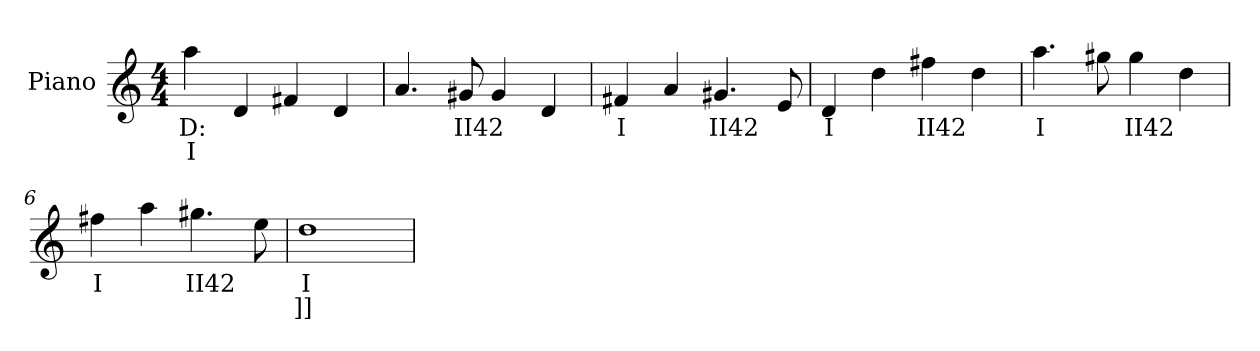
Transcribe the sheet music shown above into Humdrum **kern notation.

**kern	**text	**text
*part1	*part1	*part1
*staff1	*staff1	*staff1
*I"Piano	*	*
*I'Pno.	*	*
!!LO:PB:g=z
*clefG2	*	*
*k[]	*	*
*C:	*	*
*M4/4	*	*
*MM160	*	*
=1	=1	=1
!	!LO:LY:b:color=#000000	!LO:LY:b:color=#000000
4aai\	D:	I
4di/	.	.
4f#Xi/	.	.
4di/	.	.
=2	=2	=2
4.ai/	.	.
!	!LO:LY:b:color=#000000	!
8g#Xi/	II42	.
4g#i/	.	.
4di/	.	.
=3	=3	=3
!	!LO:LY:b:color=#000000	!
4f#Xi/	I	.
4ai/	.	.
!	!LO:LY:b:color=#000000	!
4.g#Xi/	II42	.
8ei/	.	.
!!LO:LB:g=z
=4	=4	=4
!	!LO:LY:b:color=#000000	!
4di/	I	.
4ddi\	.	.
!	!LO:LY:b:color=#000000	!
4ff#Xi\	II42	.
4ddi\	.	.
=5	=5	=5
!	!LO:LY:b:color=#000000	!
4.aai\	I	.
8gg#Xi\	.	.
!	!LO:LY:b:color=#000000	!
4gg#i\	II42	.
4ddi\	.	.
=6	=6	=6
!	!LO:LY:b:color=#000000	!
4ff#Xi\	I	.
4aai\	.	.
!	!LO:LY:b:color=#000000	!
4.gg#Xi\	II42	.
8eei\	.	.
=7	=7	=7
!	!LO:LY:b:color=#000000	!LO:LY:b:color=#000000
1ddi	I	]]
=	=	=
*-	*-	*-
